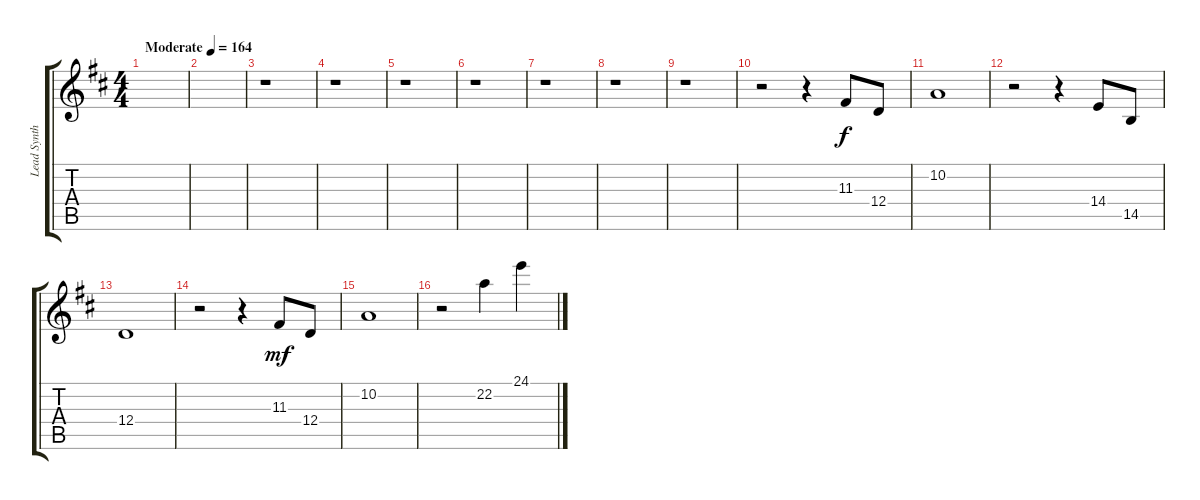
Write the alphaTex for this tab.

\track ("Lead Synth" "Lead Synth") {instrument pad3polysynth}
\staff {score tabs}
\tuning (E4 B3 G3 D3 A2 E2) {hide}
\ts (4 4)
\tempo (164 "Moderate")
\clef g2
\ks bminor
|
|
r.1 |
r.1 |
r.1 |
r.1 |
r.1 |
r.1 |
r.1 |
r.2 r.4 11.3.8 12.4.8 |
10.2.1 |
r.2 r.4 14.4.8{dy f} 14.5.8 |
12.4.1 |
r.2 r.4 11.3.8{dy mf} 12.4.8 |
10.2.1 |
r.2 22.2.4 24.1.4
